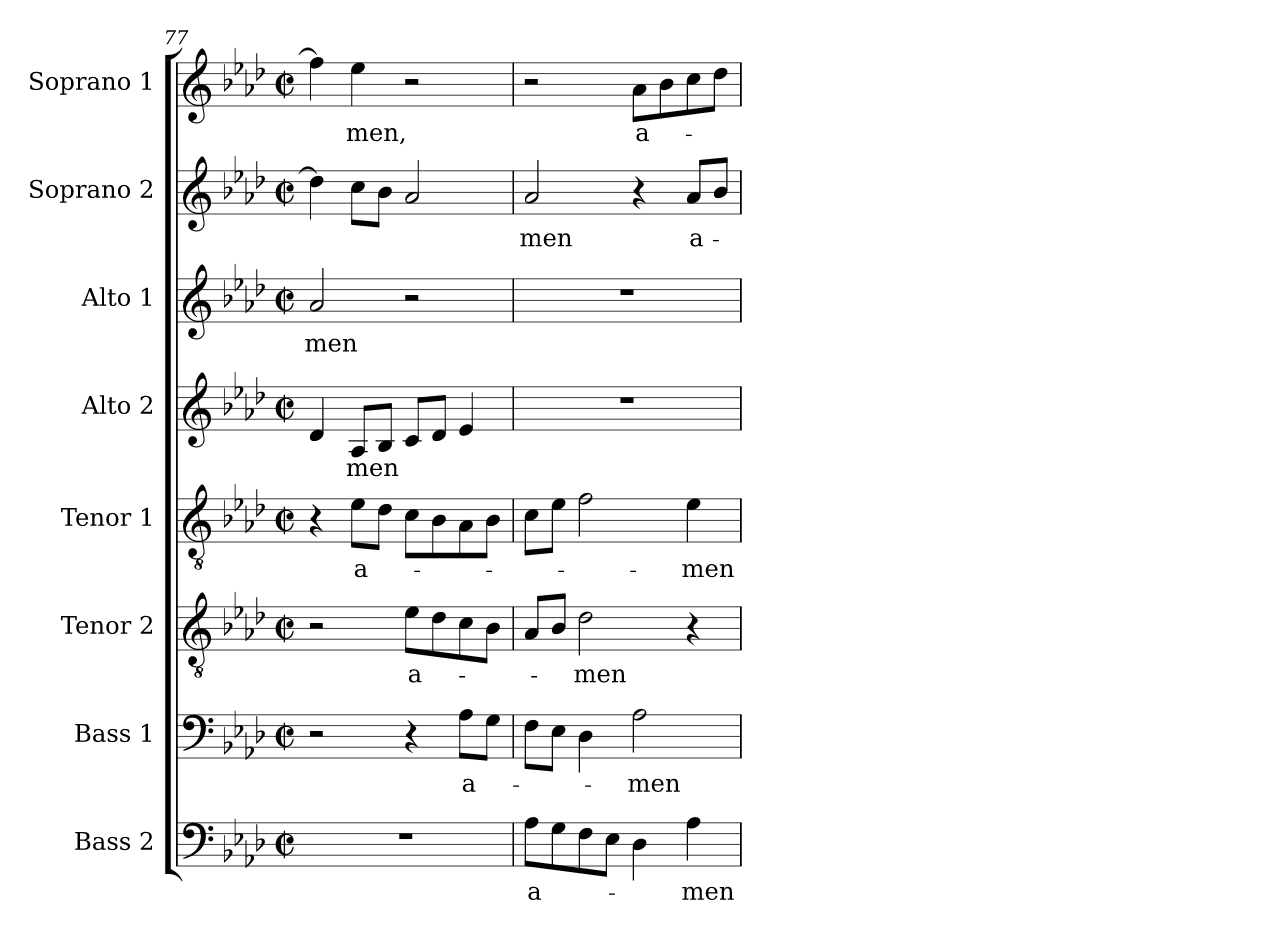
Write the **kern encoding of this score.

**kern	**text	**kern	**text	**kern	**text	**kern	**text	**kern	**text	**kern	**text	**kern	**text	**kern	**text
*part8	*part8	*part7	*part7	*part6	*part6	*part5	*part5	*part4	*part4	*part3	*part3	*part2	*part2	*part1	*part1
*staff8	*staff8	*staff7	*staff7	*staff6	*staff6	*staff5	*staff5	*staff4	*staff4	*staff3	*staff3	*staff2	*staff2	*staff1	*staff1
*I"Bass 2	*	*I"Bass 1	*	*I"Tenor 2	*	*I"Tenor 1	*	*I"Alto 2	*	*I"Alto 1	*	*I"Soprano 2	*	*I"Soprano 1	*
*I'B.2	*	*I'B.1	*	*I'T.2	*	*I'T.1	*	*I'A.2	*	*I'A.1	*	*I'S.2	*	*I'S.1	*
*clefF4	*	*clefF4	*	*clefGv2	*	*clefGv2	*	*clefG2	*	*clefG2	*	*clefG2	*	*clefG2	*
*	*	*	*	*ITrd7c12	*	*ITrd7c12	*	*	*	*	*	*	*	*	*
*k[b-e-a-d-]	*	*k[b-e-a-d-]	*	*k[b-e-a-d-]	*	*k[b-e-a-d-]	*	*k[b-e-a-d-]	*	*k[b-e-a-d-]	*	*k[b-e-a-d-]	*	*k[b-e-a-d-]	*
*A-:	*	*A-:	*	*A-:	*	*A-:	*	*A-:	*	*A-:	*	*A-:	*	*A-:	*
*M2/2	*	*M2/2	*	*M2/2	*	*M2/2	*	*M2/2	*	*M2/2	*	*M2/2	*	*M2/2	*
*met(c|)	*	*met(c|)	*	*met(c|)	*	*met(c|)	*	*met(c|)	*	*met(c|)	*	*met(c|)	*	*met(c|)	*
=77	=77	=77	=77	=77	=77	=77	=77	=77	=77	=77	=77	=77	=77	=77	=77
!	!	!	!	!	!	!	!	!	!	!	!LO:LY:b:color=#000000	!	!	!	!
1r	.	2r	.	2r	.	4r	.	4d-i/	.	2a-i/	-men	4dd-i\]	.	4ffi\]	.
!	!	!	!	!	!	!	!LO:LY:b:color=#000000	!	!	!	!	!	!	!	!
!	!	!	!	!	!	!	!	!	!LO:LY:b:color=#000000	!	!	!	!	!	!
!	!	!	!	!	!	!	!	!	!	!	!	!	!	!	!LO:LY:b:color=#000000
.	.	.	.	.	.	8E-i\L	a-	8A-i/L	-men	.	.	8cci\L	.	4ee-i\	-men,
.	.	.	.	.	.	8D-i\J	.	8B-i/J	.	.	.	8b-i\J	.	.	.
!	!	!	!	!	!LO:LY:b:color=#000000	!	!	!	!	!	!	!	!	!	!
.	.	4r	.	8E-i\L	a-	8Ci\L	.	8ci/L	.	2r	.	2a-i/	.	2r	.
.	.	.	.	8D-i\	.	8BB-i\	.	8d-i/J	.	.	.	.	.	.	.
!	!	!	!LO:LY:b:color=#000000	!	!	!	!	!	!	!	!	!	!	!	!
.	.	8A-i\L	a-	8Ci\	.	8AA-i\	.	4e-i/	.	.	.	.	.	.	.
.	.	8Gi\J	.	8BB-i\J	.	8BB-i\J	.	.	.	.	.	.	.	.	.
=78	=78	=78	=78	=78	=78	=78	=78	=78	=78	=78	=78	=78	=78	=78	=78
!	!LO:LY:b:color=#000000	!	!	!	!	!	!	!	!	!	!	!	!	!	!
!	!	!	!	!	!	!	!	!	!	!	!	!	!LO:LY:b:color=#000000	!	!
8A-i\L	a-	8Fi\L	.	8AA-i/L	.	8Ci\L	.	1r	.	1r	.	2a-i/	-men	2r	.
8Gi\	.	8E-i\J	.	8BB-i/J	.	8E-i\J	.	.	.	.	.	.	.	.	.
!	!	!	!	!	!LO:LY:b:color=#000000	!	!	!	!	!	!	!	!	!	!
8Fi\	.	4D-i\	.	2D-i\	-men	2Fi\	.	.	.	.	.	.	.	.	.
8E-i\J	.	.	.	.	.	.	.	.	.	.	.	.	.	.	.
!	!	!	!LO:LY:b:color=#000000	!	!	!	!	!	!	!	!	!	!	!	!
!	!	!	!	!	!	!	!	!	!	!	!	!	!	!	!LO:LY:b:color=#000000
4D-i\	.	2A-i\	-men	.	.	.	.	.	.	.	.	4r	.	8a-i\L	a-
.	.	.	.	.	.	.	.	.	.	.	.	.	.	8b-i\	.
!	!LO:LY:b:color=#000000	!	!	!	!	!	!	!	!	!	!	!	!	!	!
!	!	!	!	!	!	!	!LO:LY:b:color=#000000	!	!	!	!	!	!	!	!
!	!	!	!	!	!	!	!	!	!	!	!	!	!LO:LY:b:color=#000000	!	!
4A-i\	-men	.	.	4r	.	4E-i\	-men	.	.	.	.	8a-i/L	a-	8cci\	.
.	.	.	.	.	.	.	.	.	.	.	.	8b-i/J	.	8dd-i\J	.
=	=	=	=	=	=	=	=	=	=	=	=	=	=	=	=
*-	*-	*-	*-	*-	*-	*-	*-	*-	*-	*-	*-	*-	*-	*-	*-
